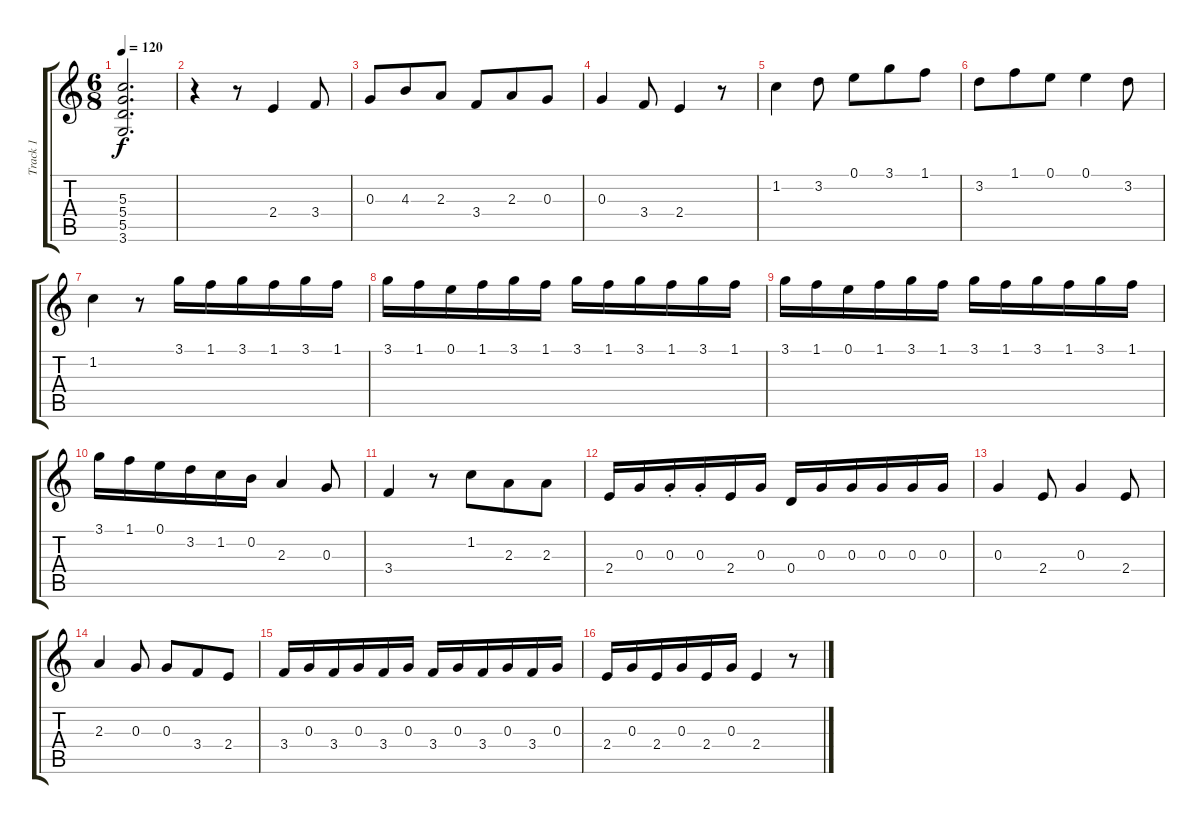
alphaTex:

\track ("Track 1" "Track 1") {instrument acousticguitarsteel}
\staff {score tabs}
\tuning (E4 B3 G3 D3 A2 E2) {hide}
\ts (6 8)
\tempo 120
\clef g2
\ks c
(5.3 5.4 5.5 3.6).2{d dy f} |
r.4 r.8 2.4.4 3.4.8 |
0.3.8 4.3.8 2.3.8 3.4.8 2.3.8 0.3.8 |
0.3.4 3.4.8 2.4.4 r.8 |
1.2.4 3.2.8 0.1.8 3.1.8 1.1.8 |
3.2.8 1.1.8 0.1.8 0.1.4 3.2.8 |
1.2.4 r.8 3.1.16 1.1.16 3.1.16 1.1.16 3.1.16 1.1.16 |
3.1.16 1.1.16 0.1.16 1.1.16 3.1.16 1.1.16 3.1.16 1.1.16 3.1.16 1.1.16 3.1.16 1.1.16 |
3.1.16 1.1.16 0.1.16 1.1.16 3.1.16 1.1.16 3.1.16 1.1.16 3.1.16 1.1.16 3.1.16 1.1.16 |
3.1.16 1.1.16 0.1.16 3.2.16 1.2.16 0.2.16 2.3.4 0.3.8 |
3.4.4 r.8 1.2.8 2.3.8 2.3.8 |
2.4.16 0.3.16 0.3{st}.16 0.3{st}.16 2.4.16 0.3.16 0.4.16 0.3.16 0.3.16 0.3.16 0.3.16 0.3.16 |
0.3.4 2.4.8 0.3.4 2.4.8 |
2.3.4 0.3.8 0.3.8 3.4.8 2.4.8 |
3.4.16 0.3.16 3.4.16 0.3.16 3.4.16 0.3.16 3.4.16 0.3.16 3.4.16 0.3.16 3.4.16 0.3.16 |
2.4.16 0.3.16 2.4.16 0.3.16 2.4.16 0.3.16 2.4.4 r.8
